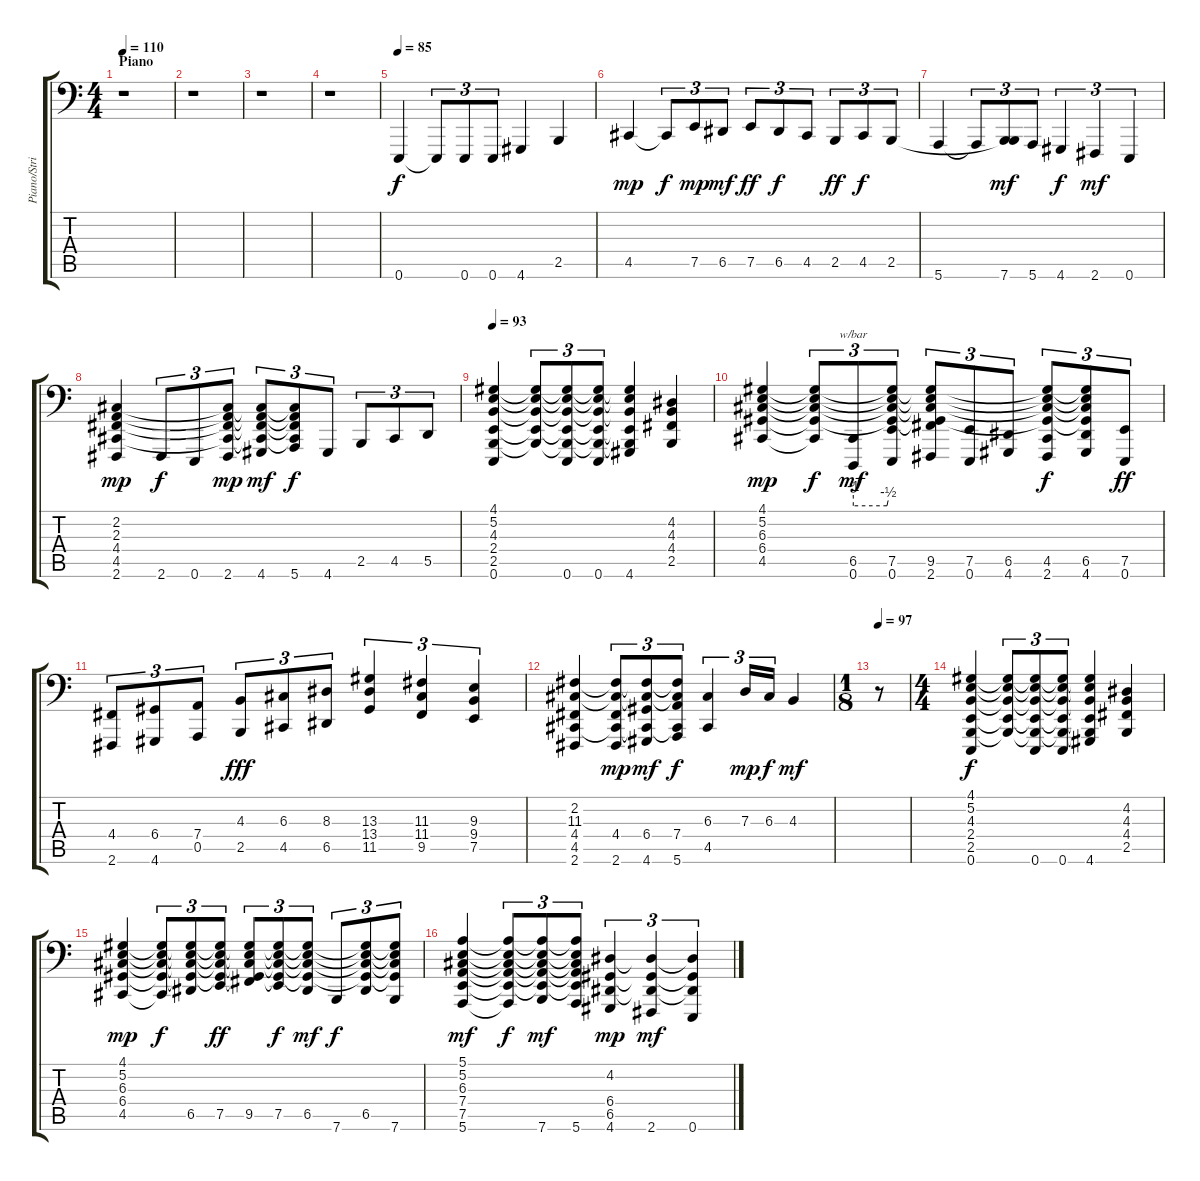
\track ("Piano/Strings" "Piano/Stri") {instrument acousticgrandpiano}
\staff {score tabs}
\tuning (E3 B2 G2 D2 A1 E1) {hide}
\ts (4 4)
\section ("" "Piano")
\tempo 110
\tempo 85
\tempo 110
\clef f4
\ks c
r.1{dy f instrument acousticgrandpiano} |
r.1 |
r.1 |
r.1 |
\tempo 85
0.6.4 0.6{t}.8{tu (3 2)} 0.6.8{tu (3 2)} 0.6.8{tu (3 2)} 4.6.4 2.5.4 |
4.5.4{dy mp} 4.5{t}.8{tu (3 2) dy f} 7.5.8{tu (3 2) dy mp} 6.5.8{tu (3 2) dy mf} 7.5.8{tu (3 2) dy ff} 6.5.8{tu (3 2) dy f} 4.5.8{tu (3 2)} 2.5.8{tu (3 2) dy ff} 4.5.8{tu (3 2) dy f} 2.5.8{tu (3 2)} |
5.6.4 5.6{t}.8{tu (3 2)} (2.5{t} 7.6).8{tu (3 2) dy mf} 5.6.8{tu (3 2)} 4.6.4{tu (3 2) dy f} 2.6.4{tu (3 2) dy mf} 0.6.4{tu (3 2)} |
(2.2 2.3 4.4 4.5 2.6).4{dy mp} 2.6.8{tu (3 2) dy f} 0.6.8{tu (3 2)} (2.2{t} 2.3{t} 4.4{t} 4.5{t} 2.6).8{tu (3 2) dy mp} (2.2{t} 2.3{t} 4.4{t} 4.5{t} 4.6).8{tu (3 2) dy mf} (2.2{t} 2.3{t} 4.4{t} 4.5{t} 5.6).8{tu (3 2) dy f} 4.6.8{tu (3 2)} 2.5.8{tu (3 2)} 4.5.8{tu (3 2)} 5.5.8{tu (3 2)} |
\tempo 93
(4.1 5.2 4.3 2.4 2.5 0.6).4{volume 15} (4.1{t} 5.2{t} 4.3{t} 2.4{t} 2.5{t}).8{tu (3 2)} (4.1{t} 5.2{t} 4.3{t} 2.4{t} 2.5{t} 0.6).8{tu (3 2)} (4.1{t} 5.2{t} 4.3{t} 2.4{t} 2.5{t} 0.6).8{tu (3 2)} (4.1{t} 5.2{t} 4.3{t} 2.4{t} 2.5{t} 4.6).4 (4.2 4.3 4.4 2.5).4 |
(4.1 5.2 6.3 6.4 4.5).4{dy mp} (4.1{t} 5.2{t} 6.3{t} 6.4{t} 4.5{t}).8{tu (3 2) dy f} (6.5 0.6).8{tu (3 2) tbe (custom default 0 -4 58 -4 60 -2) dy mf} (4.1{t} 5.2{t} 6.3{t} 6.4{t} 7.5 0.6).8{tu (3 2)} (4.1{t} 5.2{t} 6.3{t} 6.4{t} 9.5 2.6).8{tu (3 2)} (7.5 0.6).8{tu (3 2)} (6.5 4.6).8{tu (3 2)} (4.1{t} 5.2{t} 6.3{t} 6.4{t} 4.5 2.6).8{tu (3 2) dy f} (4.1{t} 5.2{t} 6.3{t} 6.4{t} 6.5 4.6).8{tu (3 2)} (7.5 0.6).8{tu (3 2) dy ff} |
(4.4 2.6).8{tu (3 2)} (6.4 4.6).8{tu (3 2)} (7.4 0.5).8{tu (3 2)} (4.3 2.5).8{tu (3 2) dy fff} (6.3 4.5).8{tu (3 2)} (8.3 6.5).8{tu (3 2)} (13.3 13.4 11.5).4{tu (3 2)} (11.3 11.4 9.5).4{tu (3 2)} (9.3 9.4 7.5).4{tu (3 2)} |
(2.2 11.3 4.4 4.5 2.6).4 (2.2{t} 11.3{t} 4.4 4.5{t} 2.6).8{tu (3 2) dy mp} (2.2{t} 11.3{t} 6.4 4.5{t} 4.6).8{tu (3 2) dy mf} (2.2{t} 11.3{t} 7.4 4.5{t} 5.6).8{tu (3 2) dy f} (6.3 4.5).4{tu (3 2)} 7.3.16{tu (3 2) dy mp} 6.3.16{tu (3 2) dy f} 4.3.4{dy mf} |
\ts (1 8)
\tempo 97
r.8 |
\ts (4 4)
(4.1 5.2 4.3 2.4 2.5 0.6).4{dy f} (4.1{t} 5.2{t} 4.3{t} 2.4{t} 2.5{t}).8{tu (3 2)} (4.1{t} 5.2{t} 4.3{t} 2.4{t} 2.5{t} 0.6).8{tu (3 2)} (4.1{t} 5.2{t} 4.3{t} 2.4{t} 2.5{t} 0.6).8{tu (3 2)} (4.1{t} 5.2{t} 4.3{t} 2.4{t} 2.5{t} 4.6).4 (4.2 4.3 4.4 2.5).4 |
(4.1 5.2 6.3 6.4 4.5).4{dy mp} (4.1{t} 5.2{t} 6.3{t} 6.4{t} 4.5{t}).8{tu (3 2) dy f} (4.1{t} 5.2{t} 6.3{t} 6.4{t} 6.5).8{tu (3 2)} (4.1{t} 5.2{t} 6.3{t} 6.4{t} 7.5).8{tu (3 2) dy ff} (4.1{t} 5.2{t} 6.3{t} 6.4{t} 9.5).8{tu (3 2)} (4.1{t} 5.2{t} 6.3{t} 6.4{t} 7.5).8{tu (3 2) dy f} (4.1{t} 5.2{t} 6.3{t} 6.4{t} 6.5).8{tu (3 2) dy mf} 7.6.8{tu (3 2) dy f} (4.1{t} 5.2{t} 6.3{t} 6.4{t} 6.5).8{tu (3 2)} (4.1{t} 5.2{t} 6.3{t} 6.4{t} 7.6).8{tu (3 2)} |
(5.1 5.2 6.3 7.4 7.5 5.6).4{dy mf} (5.1{t} 5.2{t} 6.3{t} 7.4{t} 7.5{t} 5.6{t}).8{tu (3 2) dy f} (5.1{t} 5.2{t} 6.3{t} 7.4{t} 7.5{t} 7.6).8{tu (3 2) dy mf} (5.1{t} 5.2{t} 6.3{t} 7.4{t} 7.5{t} 5.6).8{tu (3 2)} (4.2 6.4 6.5 4.6).4{tu (3 2) dy mp} (4.2{t} 6.4{t} 6.5{t} 2.6).4{tu (3 2) dy mf} (4.2{t} 6.4{t} 6.5{t} 0.6).4{tu (3 2)}
